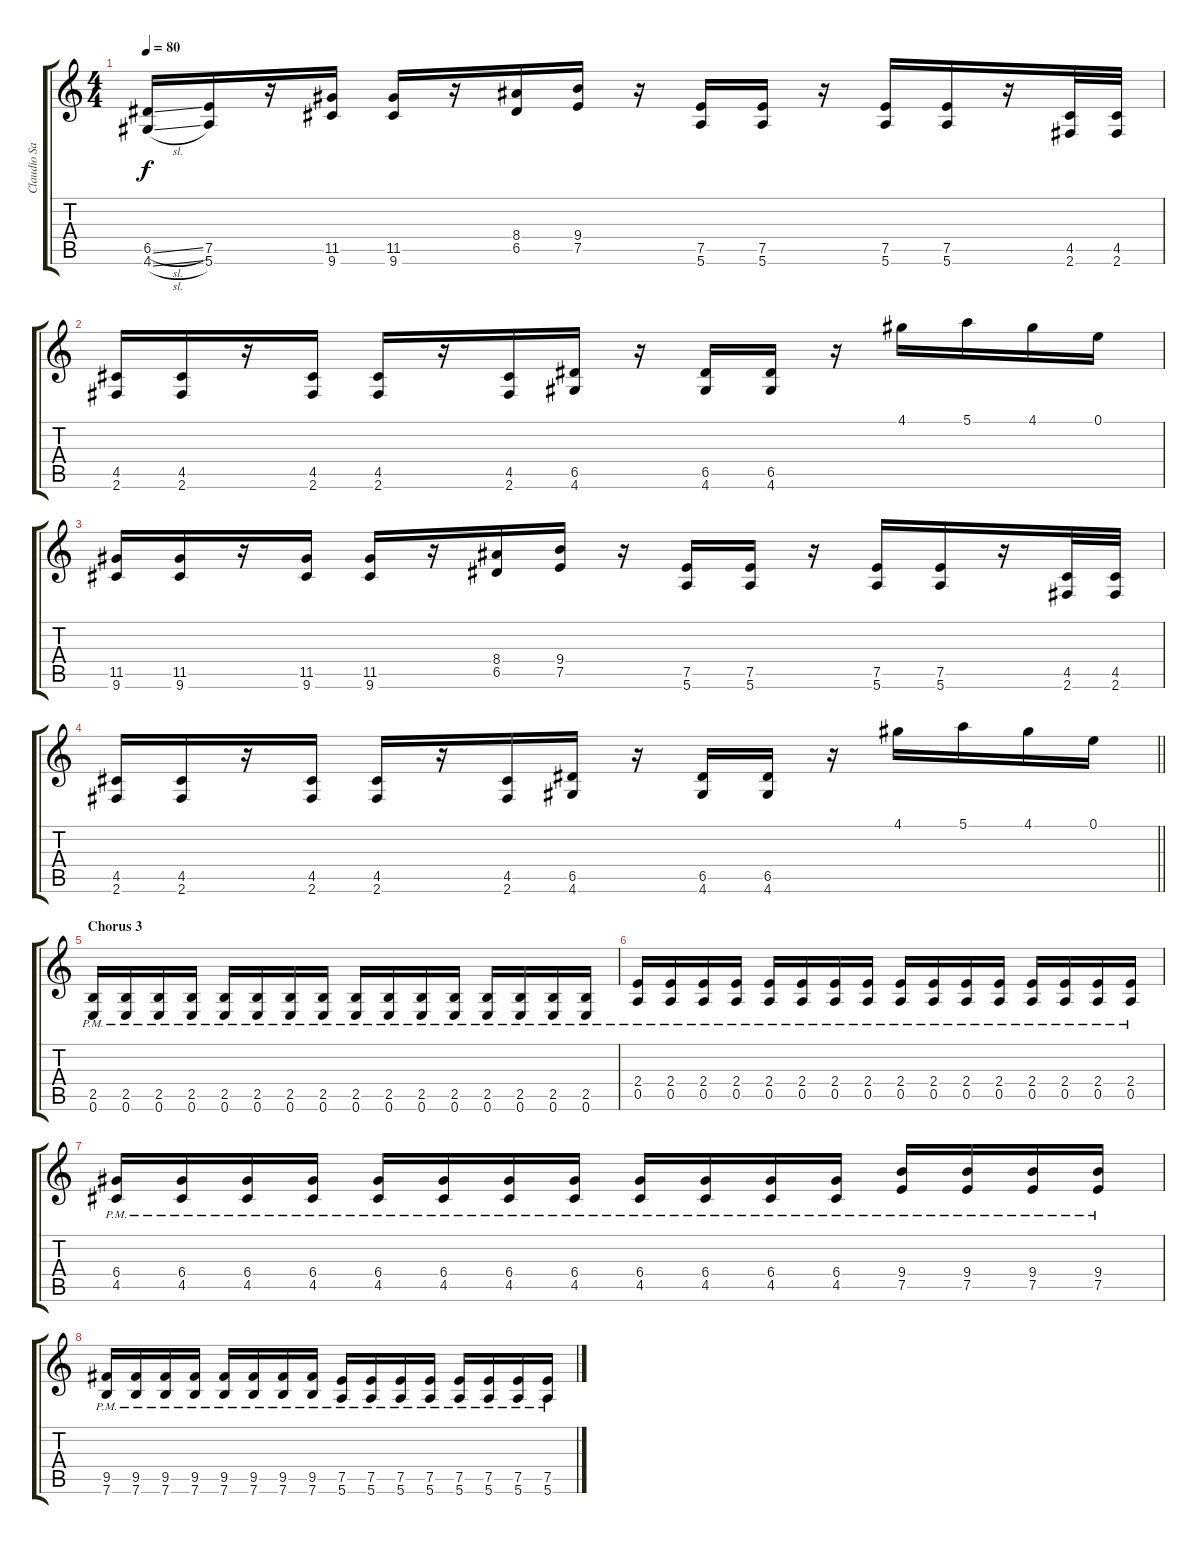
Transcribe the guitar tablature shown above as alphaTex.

\track ("Claudio Sanchez" "Claudio Sa") {instrument distortionguitar}
\staff {score tabs}
\tuning (E4 B3 G3 D3 A2 E2) {hide}
\ts (4 4)
\tempo 80
\clef g2
\ks c
(6.5{sl} 4.6{sl}).16{dy f} (7.5 5.6).16 r.16 (11.5 9.6).16 (11.5 9.6).16 r.16 (8.4 6.5).16 (9.4 7.5).16 r.16 (7.5 5.6).16 (7.5 5.6).16 r.16 (7.5 5.6).16 (7.5 5.6).16 r.16 (4.5 2.6).32 (4.5 2.6).32 |
(4.5 2.6).16 (4.5 2.6).16 r.16 (4.5 2.6).16 (4.5 2.6).16 r.16 (4.5 2.6).16 (6.5 4.6).16 r.16 (6.5 4.6).16 (6.5 4.6).16 r.16 4.1.16 5.1.16 4.1.16 0.1.16 |
(11.5 9.6).16 (11.5 9.6).16 r.16 (11.5 9.6).16 (11.5 9.6).16 r.16 (8.4 6.5).16 (9.4 7.5).16 r.16 (7.5 5.6).16 (7.5 5.6).16 r.16 (7.5 5.6).16 (7.5 5.6).16 r.16 (4.5 2.6).32 (4.5 2.6).32 |
\barLineRight lightlight
(4.5 2.6).16 (4.5 2.6).16 r.16 (4.5 2.6).16 (4.5 2.6).16 r.16 (4.5 2.6).16 (6.5 4.6).16 r.16 (6.5 4.6).16 (6.5 4.6).16 r.16 4.1.16 5.1.16 4.1.16 0.1.16 |
\section ("" "Chorus 3")
(2.5{pm} 0.6{pm}).16 (2.5{pm} 0.6{pm}).16 (2.5{pm} 0.6{pm}).16 (2.5{pm} 0.6{pm}).16 (2.5{pm} 0.6{pm}).16 (2.5{pm} 0.6{pm}).16 (2.5{pm} 0.6{pm}).16 (2.5{pm} 0.6{pm}).16 (2.5{pm} 0.6{pm}).16 (2.5{pm} 0.6{pm}).16 (2.5{pm} 0.6{pm}).16 (2.5{pm} 0.6{pm}).16 (2.5{pm} 0.6{pm}).16 (2.5{pm} 0.6{pm}).16 (2.5{pm} 0.6{pm}).16 (2.5{pm} 0.6{pm}).16 |
(2.4{pm} 0.5{pm}).16 (2.4{pm} 0.5{pm}).16 (2.4{pm} 0.5{pm}).16 (2.4{pm} 0.5{pm}).16 (2.4{pm} 0.5{pm}).16 (2.4{pm} 0.5{pm}).16 (2.4{pm} 0.5{pm}).16 (2.4{pm} 0.5{pm}).16 (2.4{pm} 0.5{pm}).16 (2.4{pm} 0.5{pm}).16 (2.4{pm} 0.5{pm}).16 (2.4{pm} 0.5{pm}).16 (2.4{pm} 0.5{pm}).16 (2.4{pm} 0.5{pm}).16 (2.4{pm} 0.5{pm}).16 (2.4{pm} 0.5{pm}).16 |
(6.4{pm} 4.5{pm}).16 (6.4{pm} 4.5{pm}).16 (6.4{pm} 4.5{pm}).16 (6.4{pm} 4.5{pm}).16 (6.4{pm} 4.5{pm}).16 (6.4{pm} 4.5{pm}).16 (6.4{pm} 4.5{pm}).16 (6.4{pm} 4.5{pm}).16 (6.4{pm} 4.5{pm}).16 (6.4{pm} 4.5{pm}).16 (6.4{pm} 4.5{pm}).16 (6.4{pm} 4.5{pm}).16 (9.4{pm} 7.5{pm}).16 (9.4{pm} 7.5{pm}).16 (9.4{pm} 7.5{pm}).16 (9.4{pm} 7.5{pm}).16 |
(9.5{pm} 7.6{pm}).16 (9.5{pm} 7.6{pm}).16 (9.5{pm} 7.6{pm}).16 (9.5{pm} 7.6{pm}).16 (9.5{pm} 7.6{pm}).16 (9.5{pm} 7.6{pm}).16 (9.5{pm} 7.6{pm}).16 (9.5{pm} 7.6{pm}).16 (7.5{pm} 5.6{pm}).16 (7.5{pm} 5.6{pm}).16 (7.5{pm} 5.6{pm}).16 (7.5{pm} 5.6{pm}).16 (7.5{pm} 5.6{pm}).16 (7.5{pm} 5.6{pm}).16 (7.5{pm} 5.6{pm}).16 (7.5{pm} 5.6{pm}).16
